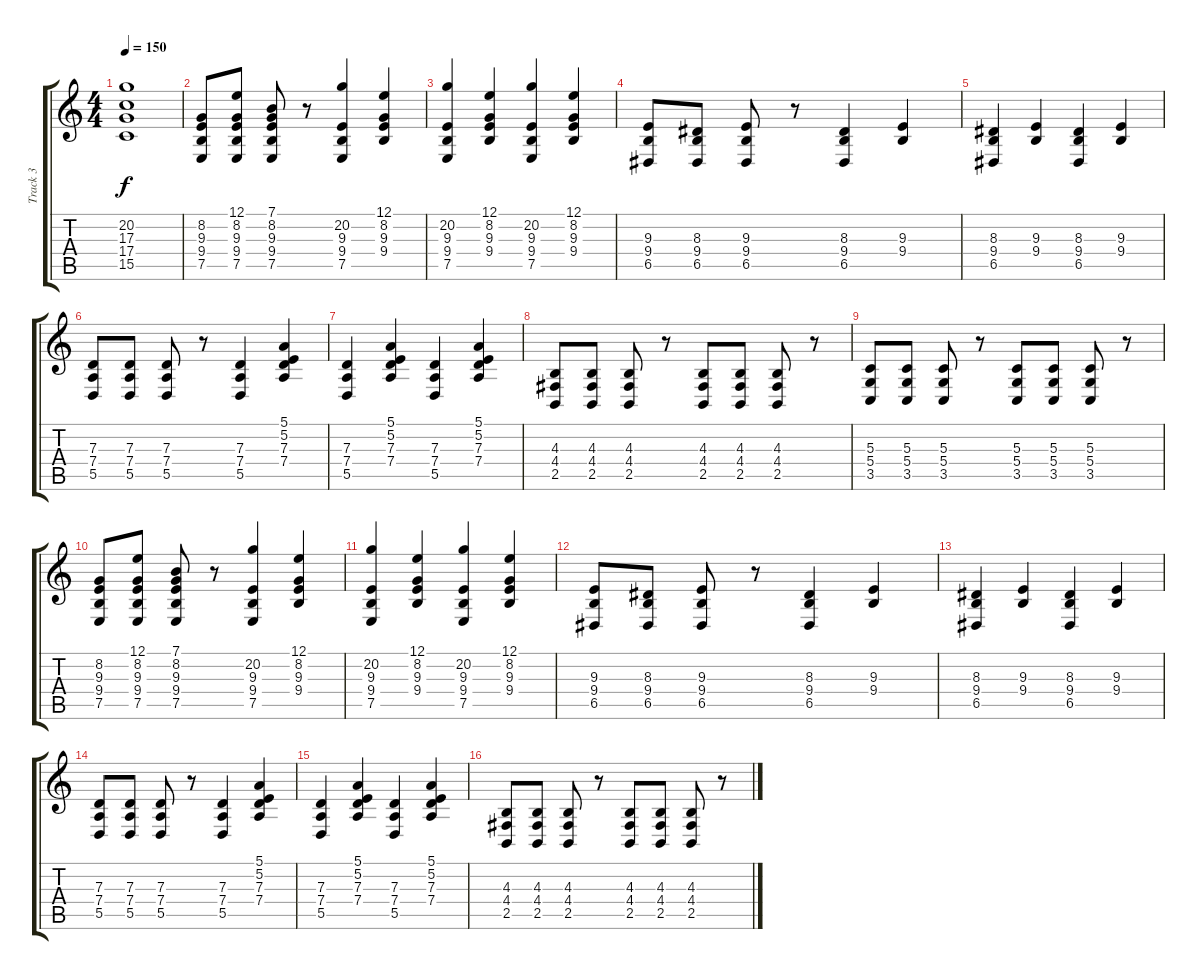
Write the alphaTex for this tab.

\track ("Track 3" "Track 3") {instrument electricgrandpiano}
\staff {score tabs}
\tuning (E4 B3 G3 D3 A2 E2) {hide}
\ts (4 4)
\tempo 150
\clef g2
\ks c
(20.2{t} 17.3 17.4 15.5).1{dy f} |
(8.2 9.3 9.4 7.5).8 (12.1 8.2 9.3 9.4 7.5).8 (7.1 8.2 9.3 9.4 7.5).8 r.8 (20.2 9.3 9.4 7.5).4 (12.1 8.2 9.3 9.4).4 |
(20.2 9.3 9.4 7.5).4 (12.1 8.2 9.3 9.4).4 (20.2 9.3 9.4 7.5).4 (12.1 8.2 9.3 9.4).4 |
(9.3 9.4 6.5).8 (8.3 9.4 6.5).8 (9.3 9.4 6.5).8 r.8 (8.3 9.4 6.5).4 (9.3 9.4).4 |
(8.3 9.4 6.5).4 (9.3 9.4).4 (8.3 9.4 6.5).4 (9.3 9.4).4 |
(7.3 7.4 5.5).8 (7.3 7.4 5.5).8 (7.3 7.4 5.5).8 r.8 (7.3 7.4 5.5).4 (5.1 5.2 7.3 7.4).4 |
(7.3 7.4 5.5).4 (5.1 5.2 7.3 7.4).4 (7.3 7.4 5.5).4 (5.1 5.2 7.3 7.4).4 |
(4.3 4.4 2.5).8 (4.3 4.4 2.5).8 (4.3 4.4 2.5).8 r.8 (4.3 4.4 2.5).8 (4.3 4.4 2.5).8 (4.3 4.4 2.5).8 r.8 |
(5.3 5.4 3.5).8 (5.3 5.4 3.5).8 (5.3 5.4 3.5).8 r.8 (5.3 5.4 3.5).8 (5.3 5.4 3.5).8 (5.3 5.4 3.5).8 r.8 |
(8.2 9.3 9.4 7.5).8 (12.1 8.2 9.3 9.4 7.5).8 (7.1 8.2 9.3 9.4 7.5).8 r.8 (20.2 9.3 9.4 7.5).4 (12.1 8.2 9.3 9.4).4 |
(20.2 9.3 9.4 7.5).4 (12.1 8.2 9.3 9.4).4 (20.2 9.3 9.4 7.5).4 (12.1 8.2 9.3 9.4).4 |
(9.3 9.4 6.5).8 (8.3 9.4 6.5).8 (9.3 9.4 6.5).8 r.8 (8.3 9.4 6.5).4 (9.3 9.4).4 |
(8.3 9.4 6.5).4 (9.3 9.4).4 (8.3 9.4 6.5).4 (9.3 9.4).4 |
(7.3 7.4 5.5).8 (7.3 7.4 5.5).8 (7.3 7.4 5.5).8 r.8 (7.3 7.4 5.5).4 (5.1 5.2 7.3 7.4).4 |
(7.3 7.4 5.5).4 (5.1 5.2 7.3 7.4).4 (7.3 7.4 5.5).4 (5.1 5.2 7.3 7.4).4 |
(4.3 4.4 2.5).8 (4.3 4.4 2.5).8 (4.3 4.4 2.5).8 r.8 (4.3 4.4 2.5).8 (4.3 4.4 2.5).8 (4.3 4.4 2.5).8 r.8
